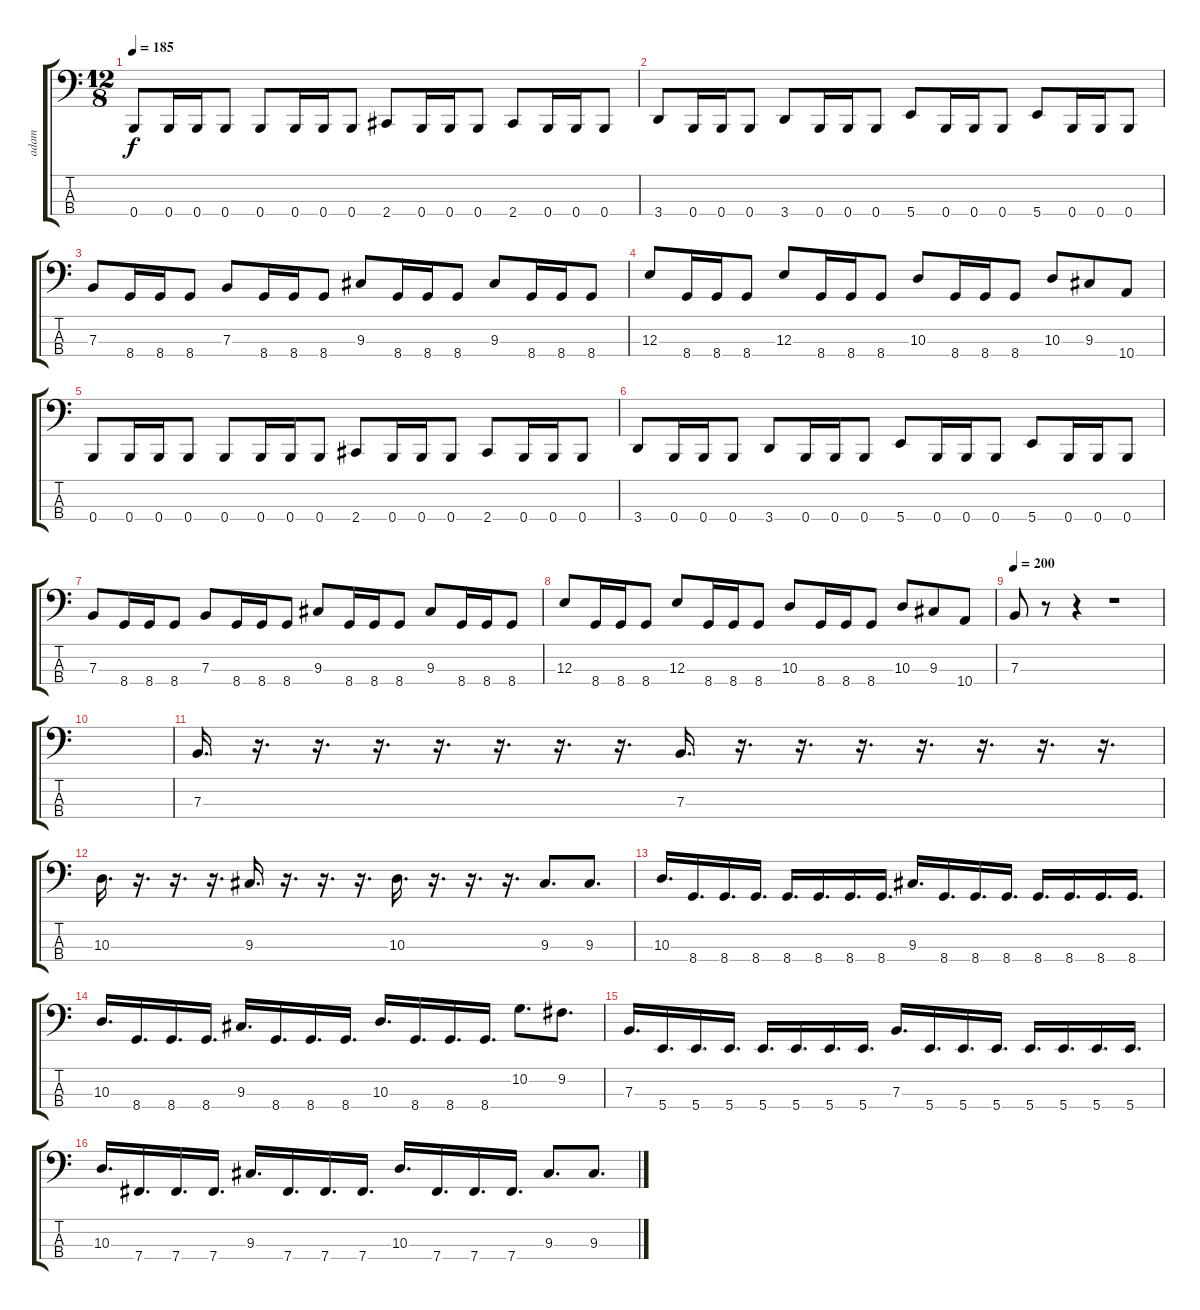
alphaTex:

\track ("adam" "adam") {instrument electricbassfinger}
\staff {score tabs}
\tuning (D2 A1 E1 B0) {hide}
\ts (12 8)
\tempo 185
\clef f4
\ks c
0.4.8{dy f} 0.4.16 0.4.16 0.4.8 0.4.8 0.4.16 0.4.16 0.4.8 2.4.8 0.4.16 0.4.16 0.4.8 2.4.8 0.4.16 0.4.16 0.4.8 |
3.4.8 0.4.16 0.4.16 0.4.8 3.4.8 0.4.16 0.4.16 0.4.8 5.4.8 0.4.16 0.4.16 0.4.8 5.4.8 0.4.16 0.4.16 0.4.8 |
7.3.8 8.4.16 8.4.16 8.4.8 7.3.8 8.4.16 8.4.16 8.4.8 9.3.8 8.4.16 8.4.16 8.4.8 9.3.8 8.4.16 8.4.16 8.4.8 |
12.3.8 8.4.16 8.4.16 8.4.8 12.3.8 8.4.16 8.4.16 8.4.8 10.3.8 8.4.16 8.4.16 8.4.8 10.3.8 9.3.8 10.4.8 |
0.4.8 0.4.16 0.4.16 0.4.8 0.4.8 0.4.16 0.4.16 0.4.8 2.4.8 0.4.16 0.4.16 0.4.8 2.4.8 0.4.16 0.4.16 0.4.8 |
3.4.8 0.4.16 0.4.16 0.4.8 3.4.8 0.4.16 0.4.16 0.4.8 5.4.8 0.4.16 0.4.16 0.4.8 5.4.8 0.4.16 0.4.16 0.4.8 |
7.3.8 8.4.16 8.4.16 8.4.8 7.3.8 8.4.16 8.4.16 8.4.8 9.3.8 8.4.16 8.4.16 8.4.8 9.3.8 8.4.16 8.4.16 8.4.8 |
12.3.8 8.4.16 8.4.16 8.4.8 12.3.8 8.4.16 8.4.16 8.4.8 10.3.8 8.4.16 8.4.16 8.4.8 10.3.8 9.3.8 10.4.8 |
\tempo 200
7.3.8 r.8 r.4 r.1 |
|
7.3.16{d} r.16{d} r.16{d} r.16{d} r.16{d} r.16{d} r.16{d} r.16{d} 7.3.16{d} r.16{d} r.16{d} r.16{d} r.16{d} r.16{d} r.16{d} r.16{d} |
10.3.16{d} r.16{d} r.16{d} r.16{d} 9.3.16{d} r.16{d} r.16{d} r.16{d} 10.3.16{d} r.16{d} r.16{d} r.16{d} 9.3.8{d} 9.3.8{d} |
10.3.16{d} 8.4.16{d} 8.4.16{d} 8.4.16{d} 8.4.16{d} 8.4.16{d} 8.4.16{d} 8.4.16{d} 9.3.16{d} 8.4.16{d} 8.4.16{d} 8.4.16{d} 8.4.16{d} 8.4.16{d} 8.4.16{d} 8.4.16{d} |
10.3.16{d} 8.4.16{d} 8.4.16{d} 8.4.16{d} 9.3.16{d} 8.4.16{d} 8.4.16{d} 8.4.16{d} 10.3.16{d} 8.4.16{d} 8.4.16{d} 8.4.16{d} 10.2.8{d} 9.2.8{d} |
7.3.16{d} 5.4.16{d} 5.4.16{d} 5.4.16{d} 5.4.16{d} 5.4.16{d} 5.4.16{d} 5.4.16{d} 7.3.16{d} 5.4.16{d} 5.4.16{d} 5.4.16{d} 5.4.16{d} 5.4.16{d} 5.4.16{d} 5.4.16{d} |
10.3.16{d} 7.4.16{d} 7.4.16{d} 7.4.16{d} 9.3.16{d} 7.4.16{d} 7.4.16{d} 7.4.16{d} 10.3.16{d} 7.4.16{d} 7.4.16{d} 7.4.16{d} 9.3.8{d} 9.3.8{d}
